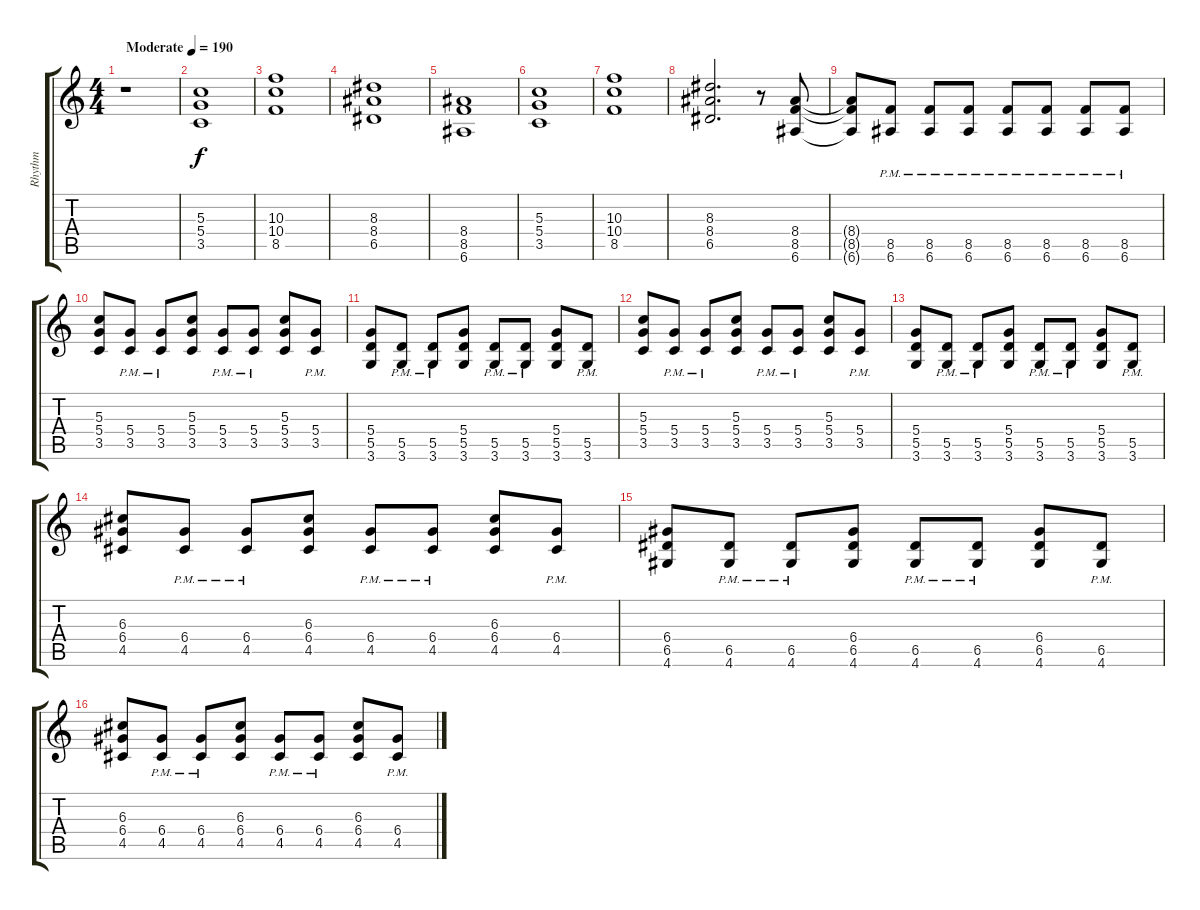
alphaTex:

\track ("Rhythm" "Rhythm") {instrument distortionguitar}
\staff {score tabs}
\tuning (E4 B3 G3 D3 A2 E2) {hide}
\ts (4 4)
\tempo (190 "Moderate")
\clef g2
\ks c
r.1{dy f instrument distortionguitar} |
(5.3 5.4 3.5).1 |
(10.3 10.4 8.5).1 |
(8.3 8.4 6.5).1 |
(8.4 8.5 6.6).1 |
(5.3 5.4 3.5).1 |
(10.3 10.4 8.5).1 |
(8.3 8.4 6.5).2{d} r.8 (8.4 8.5 6.6).8 |
(8.4{t} 8.5{t} 6.6{t}).8 (8.5{pm} 6.6{pm}).8 (8.5{pm} 6.6{pm}).8 (8.5{pm} 6.6{pm}).8 (8.5{pm} 6.6{pm}).8 (8.5{pm} 6.6{pm}).8 (8.5{pm} 6.6{pm}).8 (8.5{pm} 6.6{pm}).8 |
(5.3 5.4 3.5).8 (5.4{pm} 3.5{pm}).8 (5.4{pm} 3.5{pm}).8 (5.3 5.4 3.5).8 (5.4{pm} 3.5{pm}).8 (5.4{pm} 3.5{pm}).8 (5.3 5.4 3.5).8 (5.4{pm} 3.5{pm}).8 |
(5.4 5.5 3.6).8 (5.5{pm} 3.6{pm}).8 (5.5{pm} 3.6{pm}).8 (5.4 5.5 3.6).8 (5.5{pm} 3.6{pm}).8 (5.5{pm} 3.6{pm}).8 (5.4 5.5 3.6).8 (5.5{pm} 3.6{pm}).8 |
(5.3 5.4 3.5).8 (5.4{pm} 3.5{pm}).8 (5.4{pm} 3.5{pm}).8 (5.3 5.4 3.5).8 (5.4{pm} 3.5{pm}).8 (5.4{pm} 3.5{pm}).8 (5.3 5.4 3.5).8 (5.4{pm} 3.5{pm}).8 |
(5.4 5.5 3.6).8 (5.5{pm} 3.6{pm}).8 (5.5{pm} 3.6{pm}).8 (5.4 5.5 3.6).8 (5.5{pm} 3.6{pm}).8 (5.5{pm} 3.6{pm}).8 (5.4 5.5 3.6).8 (5.5{pm} 3.6{pm}).8 |
(6.3 6.4 4.5).8 (6.4{pm} 4.5{pm}).8 (6.4{pm} 4.5{pm}).8 (6.3 6.4 4.5).8 (6.4{pm} 4.5{pm}).8 (6.4{pm} 4.5{pm}).8 (6.3 6.4 4.5).8 (6.4{pm} 4.5{pm}).8 |
(6.4 6.5 4.6).8 (6.5{pm} 4.6{pm}).8 (6.5{pm} 4.6{pm}).8 (6.4 6.5 4.6).8 (6.5{pm} 4.6{pm}).8 (6.5{pm} 4.6{pm}).8 (6.4 6.5 4.6).8 (6.5{pm} 4.6{pm}).8 |
(6.3 6.4 4.5).8 (6.4{pm} 4.5{pm}).8 (6.4{pm} 4.5{pm}).8 (6.3 6.4 4.5).8 (6.4{pm} 4.5{pm}).8 (6.4{pm} 4.5{pm}).8 (6.3 6.4 4.5).8 (6.4{pm} 4.5{pm}).8
